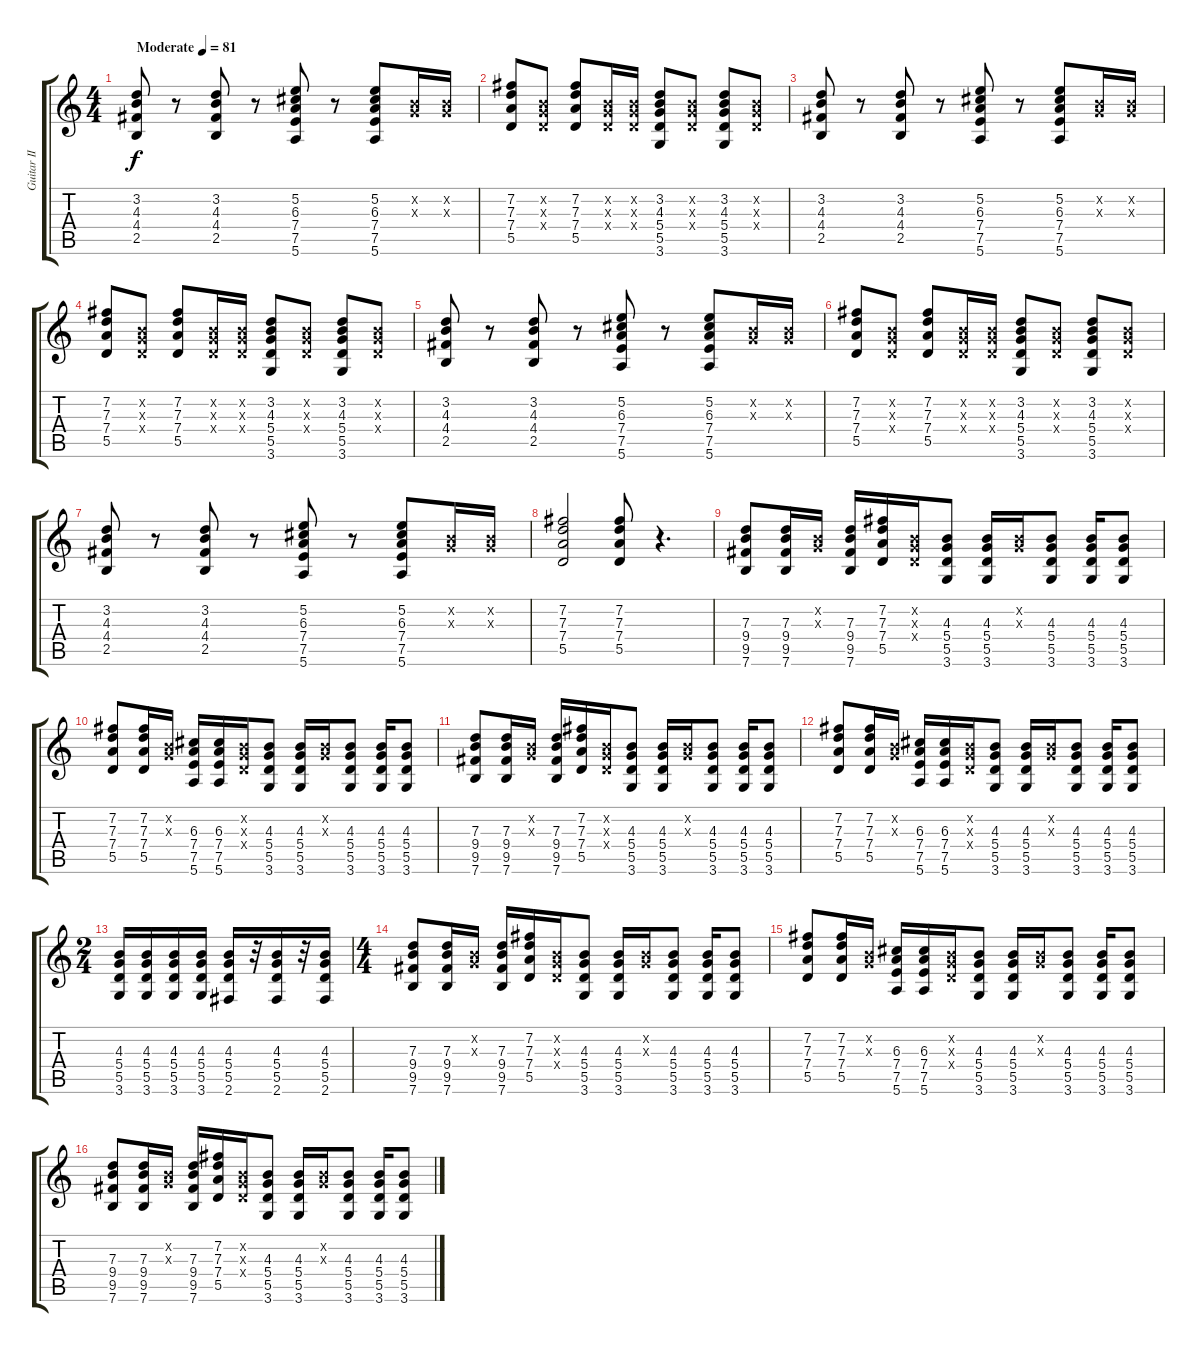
\track ("Guitar II" "Guitar II") {instrument electricguitarclean}
\staff {score tabs}
\tuning (E4 B3 G3 D3 A2 E2) {hide}
\ts (4 4)
\tempo (81 "Moderate")
\clef g2
\ks c
(3.2 4.3 4.4 2.5).8{dy f instrument electricguitarclean} r.8 (3.2 4.3 4.4 2.5).8 r.8 (5.2 6.3 7.4 7.5 5.6).8 r.8 (5.2 6.3 7.4 7.5 5.6).8 (0.2{x} 0.3{x}).16 (0.2{x} 0.3{x}).16 |
(7.2 7.3 7.4 5.5).8 (0.2{x} 0.3{x} 0.4{x}).8 (7.2 7.3 7.4 5.5).8 (0.2{x} 0.3{x} 0.4{x}).16 (0.2{x} 0.3{x} 0.4{x}).16 (3.2 4.3 5.4 5.5 3.6).8 (0.2{x} 0.3{x} 0.4{x}).8 (3.2 4.3 5.4 5.5 3.6).8 (0.2{x} 0.3{x} 0.4{x}).8 |
(3.2 4.3 4.4 2.5).8 r.8 (3.2 4.3 4.4 2.5).8 r.8 (5.2 6.3 7.4 7.5 5.6).8 r.8 (5.2 6.3 7.4 7.5 5.6).8 (0.2{x} 0.3{x}).16 (0.2{x} 0.3{x}).16 |
(7.2 7.3 7.4 5.5).8 (0.2{x} 0.3{x} 0.4{x}).8 (7.2 7.3 7.4 5.5).8 (0.2{x} 0.3{x} 0.4{x}).16 (0.2{x} 0.3{x} 0.4{x}).16 (3.2 4.3 5.4 5.5 3.6).8 (0.2{x} 0.3{x} 0.4{x}).8 (3.2 4.3 5.4 5.5 3.6).8 (0.2{x} 0.3{x} 0.4{x}).8 |
(3.2 4.3 4.4 2.5).8 r.8 (3.2 4.3 4.4 2.5).8 r.8 (5.2 6.3 7.4 7.5 5.6).8 r.8 (5.2 6.3 7.4 7.5 5.6).8 (0.2{x} 0.3{x}).16 (0.2{x} 0.3{x}).16 |
(7.2 7.3 7.4 5.5).8 (0.2{x} 0.3{x} 0.4{x}).8 (7.2 7.3 7.4 5.5).8 (0.2{x} 0.3{x} 0.4{x}).16 (0.2{x} 0.3{x} 0.4{x}).16 (3.2 4.3 5.4 5.5 3.6).8 (0.2{x} 0.3{x} 0.4{x}).8 (3.2 4.3 5.4 5.5 3.6).8 (0.2{x} 0.3{x} 0.4{x}).8 |
(3.2 4.3 4.4 2.5).8 r.8 (3.2 4.3 4.4 2.5).8 r.8 (5.2 6.3 7.4 7.5 5.6).8 r.8 (5.2 6.3 7.4 7.5 5.6).8 (0.2{x} 0.3{x}).16 (0.2{x} 0.3{x}).16 |
(7.2 7.3 7.4 5.5).2 (7.2 7.3 7.4 5.5).8 r.4{d} |
(7.3 9.4 9.5 7.6).8 (7.3 9.4 9.5 7.6).16 (0.2{x} 0.3{x}).16 (7.3 9.4 9.5 7.6).16 (7.2 7.3 7.4 5.5).16 (0.2{x} 0.3{x} 0.4{x}).16 (4.3 5.4 5.5 3.6).8 (4.3 5.4 5.5 3.6).16 (0.2{x} 0.3{x}).16 (4.3 5.4 5.5 3.6).8 (4.3 5.4 5.5 3.6).16 (4.3 5.4 5.5 3.6).8 |
(7.2 7.3 7.4 5.5).8 (7.2 7.3 7.4 5.5).16 (0.2{x} 0.3{x}).16 (6.3 7.4 7.5 5.6).16 (6.3 7.4 7.5 5.6).16 (0.2{x} 0.3{x} 0.4{x}).16 (4.3 5.4 5.5 3.6).8 (4.3 5.4 5.5 3.6).16 (0.2{x} 0.3{x}).16 (4.3 5.4 5.5 3.6).8 (4.3 5.4 5.5 3.6).16 (4.3 5.4 5.5 3.6).8 |
(7.3 9.4 9.5 7.6).8 (7.3 9.4 9.5 7.6).16 (0.2{x} 0.3{x}).16 (7.3 9.4 9.5 7.6).16 (7.2 7.3 7.4 5.5).16 (0.2{x} 0.3{x} 0.4{x}).16 (4.3 5.4 5.5 3.6).8 (4.3 5.4 5.5 3.6).16 (0.2{x} 0.3{x}).16 (4.3 5.4 5.5 3.6).8 (4.3 5.4 5.5 3.6).16 (4.3 5.4 5.5 3.6).8 |
(7.2 7.3 7.4 5.5).8 (7.2 7.3 7.4 5.5).16 (0.2{x} 0.3{x}).16 (6.3 7.4 7.5 5.6).16 (6.3 7.4 7.5 5.6).16 (0.2{x} 0.3{x} 0.4{x}).16 (4.3 5.4 5.5 3.6).8 (4.3 5.4 5.5 3.6).16 (0.2{x} 0.3{x}).16 (4.3 5.4 5.5 3.6).8 (4.3 5.4 5.5 3.6).16 (4.3 5.4 5.5 3.6).8 |
\ts (2 4)
(4.3 5.4 5.5 3.6).16 (4.3 5.4 5.5 3.6).16 (4.3 5.4 5.5 3.6).16 (4.3 5.4 5.5 3.6).16 (4.3 5.4 5.5 2.6).16 r.32 (4.3 5.4 5.5 2.6).16 r.32 (4.3 5.4 5.5 2.6).16 |
\ts (4 4)
(7.3 9.4 9.5 7.6).8 (7.3 9.4 9.5 7.6).16 (0.2{x} 0.3{x}).16 (7.3 9.4 9.5 7.6).16 (7.2 7.3 7.4 5.5).16 (0.2{x} 0.3{x} 0.4{x}).16 (4.3 5.4 5.5 3.6).8 (4.3 5.4 5.5 3.6).16 (0.2{x} 0.3{x}).16 (4.3 5.4 5.5 3.6).8 (4.3 5.4 5.5 3.6).16 (4.3 5.4 5.5 3.6).8 |
(7.2 7.3 7.4 5.5).8 (7.2 7.3 7.4 5.5).16 (0.2{x} 0.3{x}).16 (6.3 7.4 7.5 5.6).16 (6.3 7.4 7.5 5.6).16 (0.2{x} 0.3{x} 0.4{x}).16 (4.3 5.4 5.5 3.6).8 (4.3 5.4 5.5 3.6).16 (0.2{x} 0.3{x}).16 (4.3 5.4 5.5 3.6).8 (4.3 5.4 5.5 3.6).16 (4.3 5.4 5.5 3.6).8 |
(7.3 9.4 9.5 7.6).8 (7.3 9.4 9.5 7.6).16 (0.2{x} 0.3{x}).16 (7.3 9.4 9.5 7.6).16 (7.2 7.3 7.4 5.5).16 (0.2{x} 0.3{x} 0.4{x}).16 (4.3 5.4 5.5 3.6).8 (4.3 5.4 5.5 3.6).16 (0.2{x} 0.3{x}).16 (4.3 5.4 5.5 3.6).8 (4.3 5.4 5.5 3.6).16 (4.3 5.4 5.5 3.6).8
